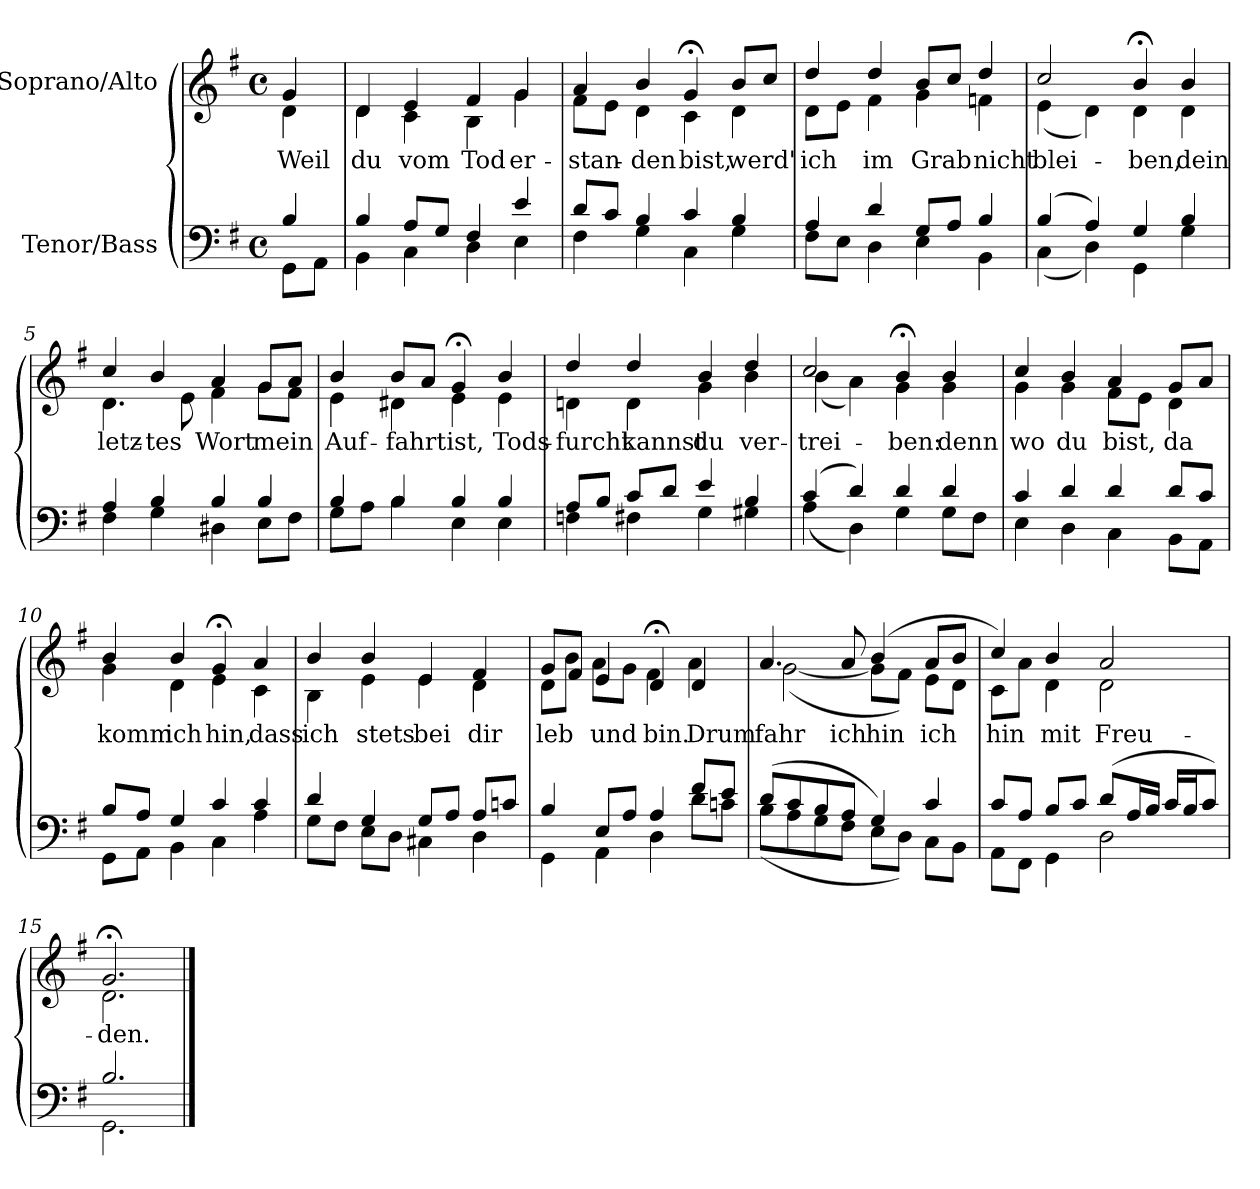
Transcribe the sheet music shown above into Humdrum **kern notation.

**kern	**kern	**text
*part2	*part1	*part1
*staff2	*staff1	*staff1
*I"Tenor/Bass	*I"Soprano/Alto	*
*clefF4	*clefG2	*
*k[f#]	*k[f#]	*
*M4/4	*M4/4	*
*met(c)	*met(c)	*
=	=	=
*^	*	*
!	!	!	!LO:LY:b
*	*	*^	*
4B/	8GG\L	4g/	4d\	Weil
.	8AA\J	.	.	.
=1	=1	=1	=1	=1
!	!	!	!	!LO:LY:b
4B/	4BB\	4d/	4d\	du
!	!	!	!	!LO:LY:b
8A/L	4C\	4e/	4c\	vom
8G/J	.	.	.	.
!	!	!	!	!LO:LY:b
4F#/	4D\	4f#/	4B\	Tod
!	!	!	!	!LO:LY:b
4e/	4E\	4g/	4g\	er-
=2	=2	=2	=2	=2
!	!	!	!	!LO:LY:b
8d/L	4F#\	4a/	8f#\L	-stan-
8c/J	.	.	8e\J	.
!	!	!	!	!LO:LY:b
4B/	4G\	4b/	4d\	-den
!	!	!	!	!LO:LY:b
4c/	4C\	4g;</	4c\	bist,
!	!	!	!	!LO:LY:b
4B/	4G\	8b/L	4d\	werd'
.	.	8cc/J	.	.
=3	=3	=3	=3	=3
!	!	!	!	!LO:LY:b
4A/	8F#\L	4dd/	8d\L	ich
.	8E\J	.	8e\J	.
!	!	!	!	!LO:LY:b
4d/	4D\	4dd/	4f#\	im
!	!	!	!	!LO:LY:b
8G/L	4E\	8b/L	4g\	Grab
8A/J	.	8cc/J	.	.
!	!	!	!	!LO:LY:b
4B/	4BB\	4dd/	4fn\	nicht
=4	=4	=4	=4	=4
!	!	!	!	!LO:LY:b
(4B/	(4C\	2cc/	(4e\	blei-
4A/)	4D\)	.	4d\)	.
!	!	!	!	!LO:LY:b
4G/	4GG\	4b;</	4d\	-ben,
!	!	!	!	!LO:LY:b
4B/	4G\	4b/	4d\	dein
=5	=5	=5	=5	=5
!	!	!	!	!LO:LY:b
4A/	4F#\	4cc/	4.d\	letz-
!	!	!	!	!LO:LY:b
4B/	4G\	4b/	.	-tes
.	.	.	8e\	.
!	!	!	!	!LO:LY:b
4B/	4D#X\	4a/	4f#\	Wort
!	!	!	!	!LO:LY:b
4B/	8E\L	8g/L	8g\L	mein
.	8F#\J	8a/J	8f#\J	.
!!LO:LB:g=z	!!
=6	=6	=6	=6	=6
!	!	!	!	!LO:LY:b
4B/	8G\L	4b/	4e\	Auf-
.	8A\J	.	.	.
!	!	!	!	!LO:LY:b
4B/	4B\	8b/L	4d#X\	-fahrt
.	.	8a/J	.	.
!	!	!	!	!LO:LY:b
4B/	4E\	4g;</	4e\	ist,
!	!	!	!	!LO:LY:b
4B/	4E\	4b/	4e\	Tods-
=7	=7	=7	=7	=7
!	!	!	!	!LO:LY:b
8A/L	4Fn\	4dd/	4dn\	-furcht
8B/J	.	.	.	.
!	!	!	!	!LO:LY:b
8c/L	4F#X\	4dd/	4d\	kannst
8d/J	.	.	.	.
!	!	!	!	!LO:LY:b
4e/	4G\	4b/	4g\	du
!	!	!	!	!LO:LY:b
4B/	4G#X\	4dd/	4b\	ver-
=8	=8	=8	=8	=8
!	!	!	!	!LO:LY:b
(4c/	(4A\	2cc/	(4b\	-trei-
4d/)	4D\)	.	4a\)	.
!	!	!	!	!LO:LY:b
4d/	4G\	4b;</	4g\	-ben:
!	!	!	!	!LO:LY:b
4d/	8G\L	4b/	4g\	denn
.	8F#\J	.	.	.
=9	=9	=9	=9	=9
!	!	!	!	!LO:LY:b
4c/	4E\	4cc/	4g\	wo
!	!	!	!	!LO:LY:b
4d/	4D\	4b/	4g\	du
!	!	!	!	!LO:LY:b
4d/	4C\	4a/	8f#\L	bist,
.	.	.	8e\J	.
!	!	!	!	!LO:LY:b
8d/L	8BB\L	8g/L	4d\	da
8c/J	8AA\J	8a/J	.	.
=10	=10	=10	=10	=10
!	!	!	!	!LO:LY:b
8B/L	8GG\L	4b/	4g\	komm
8A/J	8AA\J	.	.	.
!	!	!	!	!LO:LY:b
4G/	4BB\	4b/	4d\	ich
!	!	!	!	!LO:LY:b
4c/	4C\	4g;</	4e\	hin,
!	!	!	!	!LO:LY:b
4c/	4A\	4a/	4c\	dass
!!LO:LB:g=z	!!
=11	=11	=11	=11	=11
!	!	!	!	!LO:LY:b
4d/	8G\L	4b/	4B\	ich
.	8F#\J	.	.	.
!	!	!	!	!LO:LY:b
4G/	8E\L	4b/	4e\	stets
.	8D\J	.	.	.
!	!	!	!	!LO:LY:b
8G/L	4C#X\	4e/	4e\	bei
8A/J	.	.	.	.
!	!	!	!	!LO:LY:b
8A/L	4D\	4f#/	4d\	dir
8cn/J	.	.	.	.
=12	=12	=12	=12	=12
!	!	!	!	!LO:LY:b
4B/	4GG\	8g/L	8d\L	leb
.	.	8f#/J	8b\J	.
!	!	!	!	!LO:LY:b
8E/L	4AA\	4e/	8a\L	und
8A/J	.	.	8g\J	.
!	!	!	!	!LO:LY:b
4A/	4D\	4d;</	4f#\	bin.
!	!	!	!	!LO:LY:a
!	!	!	!	!LO:LY:b
8f#/L	8d\L	4d/	4a\	Drum
8e/J	8cn\J	.	.	.
=13	=13	=13	=13	=13
!	!	!	!	!LO:LY:a
!	!	!	!	!LO:LY:b
(8d/L	(8B\L	4.a/	([2g\	fahr
8c/	8A\	.	.	.
8B/	8G\	.	.	.
!	!	!	!	!LO:LY:a
8A/J	8F#\J	8a/	.	ich
!	!	!	!	!LO:LY:a
4G/)	8E\L	(4b/	8g\L]	hin
.	8D\J)	.	8f#\J)	.
!	!	!	!	!LO:LY:b
4c/	8C\L	8a/L	8e\L	ich
.	8BB\J	8b/J	8d\J	.
=14	=14	=14	=14	=14
!	!	!	!	!LO:LY:b
8c/L	8AA\L	4cc/)	8c\L	hin
8A/J	8FF#\J	.	8a\J	.
!	!	!	!	!LO:LY:b
8B/L	4GG\	4b/	4d\	mit
8c/J	.	.	.	.
!	!	!	!	!LO:LY:b
(8d/L	2D\	2a/	2d\	Freu-
16A/L	.	.	.	.
16B/JJ	.	.	.	.
16c/LL	.	.	.	.
16B/J	.	.	.	.
8c/J)	.	.	.	.
=15	=15	=15	=15	=15
!	!	!	!	!LO:LY:b
2.B/	2.GG\	2.g;</	2.d\	-den.
*v	*v	*	*	*
*	*v	*v	*
==	==	==
*-	*-	*-
